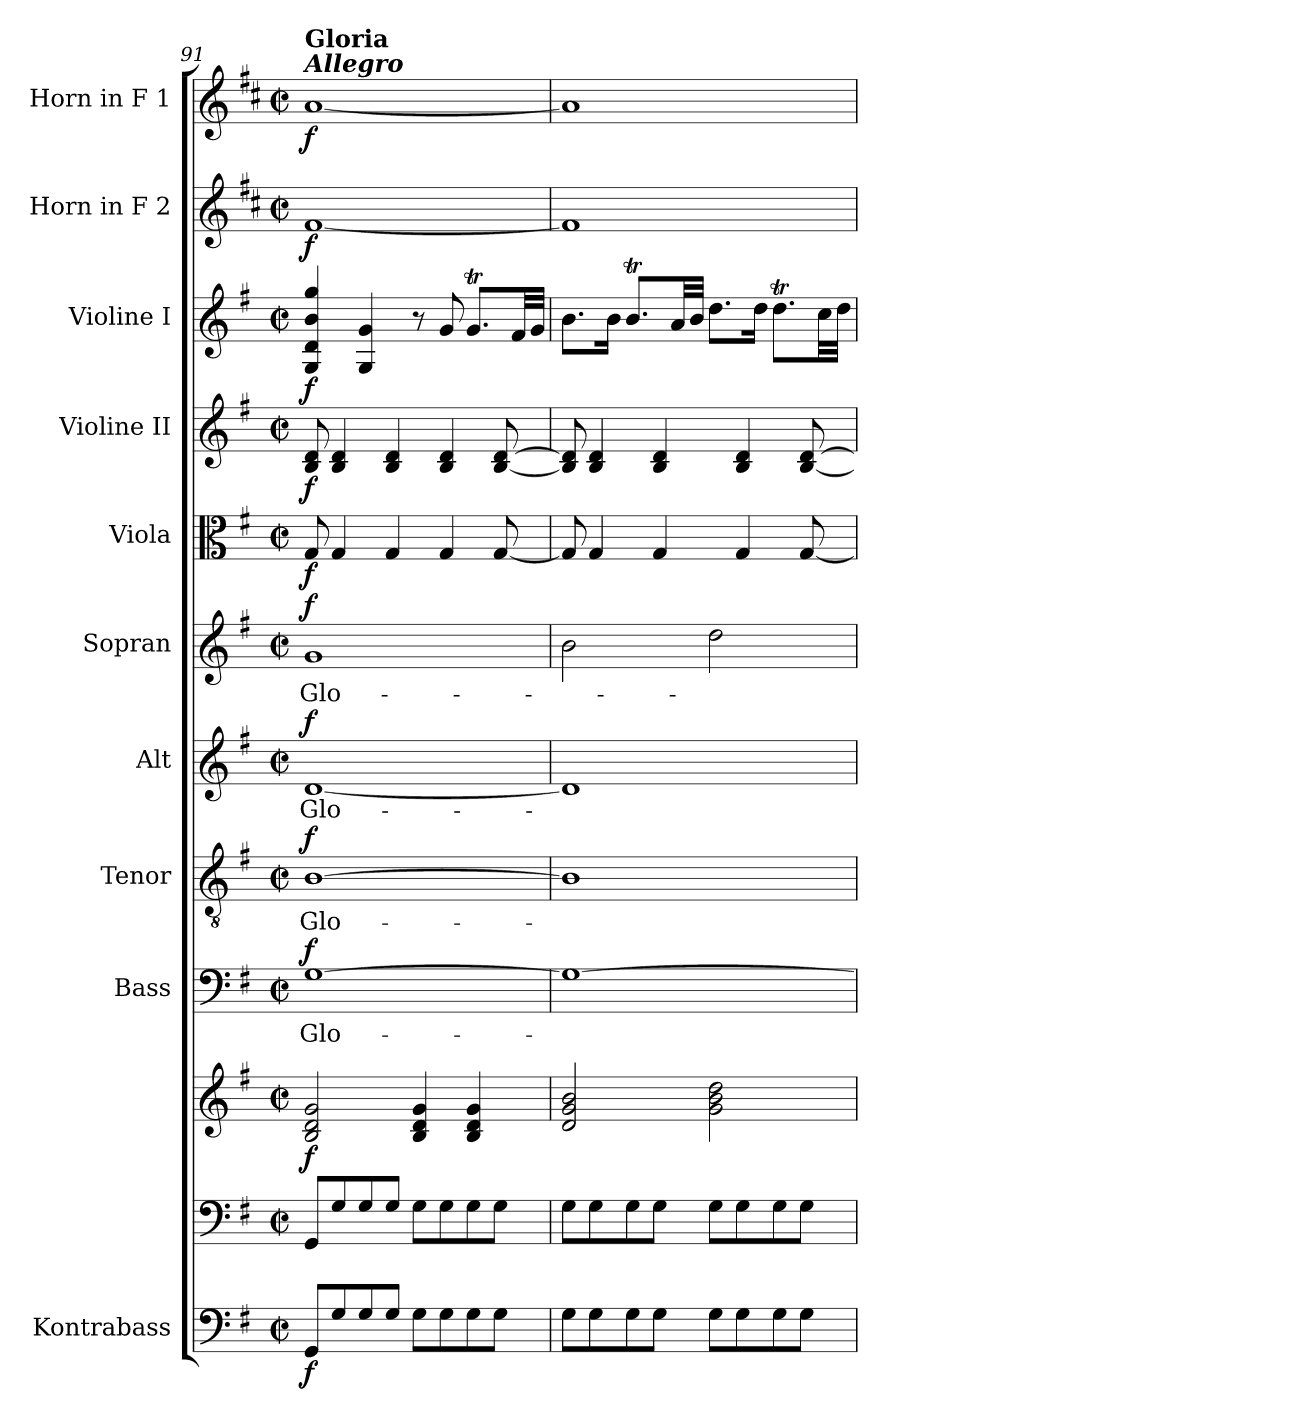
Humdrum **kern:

**kern	**dynam	**kern	**kern	**dynam	**kern	**text	**dynam	**kern	**text	**dynam	**kern	**text	**dynam	**kern	**text	**dynam	**kern	**dynam	**kern	**dynam	**kern	**dynam	**kern	**dynam	**kern	**dynam
*part11	*part11	*part10	*part10	*part10	*part9	*part9	*part9	*part8	*part8	*part8	*part7	*part7	*part7	*part6	*part6	*part6	*part5	*part5	*part4	*part4	*part3	*part3	*part2	*part2	*part1	*part1
*staff12	*staff12	*staff11	*staff10	*staff10/11	*staff9	*staff9	*staff9	*staff8	*staff8	*staff8	*staff7	*staff7	*staff7	*staff6	*staff6	*staff6	*staff5	*staff5	*staff4	*staff4	*staff3	*staff3	*staff2	*staff2	*staff1	*staff1
*I"Kontrabass	*	*	*	*	*I"Bass	*	*	*I"Tenor	*	*	*I"Alt	*	*	*I"Sopran	*	*	*I"Viola	*	*I"Violine II	*	*I"Violine I	*	*I"Horn in F 2	*	*I"Horn in F 1	*
*I'Kb.	*	*	*	*	*I'B.	*	*	*I'T.	*	*	*I'A.	*	*	*I'S.	*	*	*I'Vla.	*	*I'Vl. II	*	*I'Vl. I	*	*	*	*	*
!!LO:PB:g=z
*clefF4	*	*clefF4	*clefG2	*	*clefF4	*	*	*clefGv2	*	*	*clefG2	*	*	*clefG2	*	*	*clefC3	*	*clefG2	*	*clefG2	*	*clefG2	*	*clefG2	*
*ITrd7c12	*	*	*	*	*	*	*	*	*	*	*	*	*	*	*	*	*	*	*	*	*	*	*ITrd4c7	*	*ITrd4c7	*
*k[f#]	*	*k[f#]	*k[f#]	*	*k[f#]	*	*	*k[f#]	*	*	*k[f#]	*	*	*k[f#]	*	*	*k[f#]	*	*k[f#]	*	*k[f#]	*	*k[f#]	*	*k[f#]	*
*G:	*	*G:	*G:	*	*G:	*	*	*G:	*	*	*G:	*	*	*G:	*	*	*G:	*	*G:	*	*G:	*	*G:	*	*G:	*
*M2/2	*	*M2/2	*M2/2	*	*M2/2	*	*	*M2/2	*	*	*M2/2	*	*	*M2/2	*	*	*M2/2	*	*M2/2	*	*M2/2	*	*M2/2	*	*M2/2	*
*met(c|)	*	*met(c|)	*met(c|)	*	*met(c|)	*	*	*met(c|)	*	*	*met(c|)	*	*	*met(c|)	*	*	*met(c|)	*	*met(c|)	*	*met(c|)	*	*met(c|)	*	*met(c|)	*
=91	=91	=91	=91	=91	=91	=91	=91	=91	=91	=91	=91	=91	=91	=91	=91	=91	=91	=91	=91	=91	=91	=91	=91	=91	=91	=91
!	!	!	!	!	!	!	!	!	!	!	!	!	!	!	!	!	!	!	!	!	!	!	!	!	!LO:TX:a:Bi:t=Allegro	!
!	!	!	!	!	!	!	!	!	!	!	!	!	!	!	!	!	!	!	!	!	!	!	!	!	!LO:TX:a:B:t=Gloria	!
!	!LO:DY:b	!	!	!LO:DY:b	!	!LO:LY:b	!LO:DY:a	!	!LO:LY:b	!LO:DY:a	!	!LO:LY:b	!LO:DY:a	!	!LO:LY:b	!LO:DY:a	!	!LO:DY:b	!	!LO:DY:b	!	!LO:DY:b	!	!LO:DY:b	!	!LO:DY:b
8GGG/L	f	8GG/L	2B/ 2d/ 2g/	f	[1G	Glo-	f	[1B	Glo-	f	[1d	Glo-	f	1g	Glo-	f	8G/	f	8B/ 8d/	f	4G/ 4d/ 4b/ 4gg/	f	[1B	f	[1d	f
8GG/	.	8G/	.	.	.	.	.	.	.	.	.	.	.	.	.	.	4G/	.	4B/ 4d/	.	.	.	.	.	.	.
8GG/	.	8G/	.	.	.	.	.	.	.	.	.	.	.	.	.	.	.	.	.	.	4G/ 4g/	.	.	.	.	.
8GG/J	.	8G/J	.	.	.	.	.	.	.	.	.	.	.	.	.	.	4G/	.	4B/ 4d/	.	.	.	.	.	.	.
8GG\L	.	8G\L	4B/ 4d/ 4g/	.	.	.	.	.	.	.	.	.	.	.	.	.	.	.	.	.	8r	.	.	.	.	.
8GG\	.	8G\	.	.	.	.	.	.	.	.	.	.	.	.	.	.	4G/	.	4B/ 4d/	.	8g/	.	.	.	.	.
8GG\	.	8G\	4B/ 4d/ 4g/	.	.	.	.	.	.	.	.	.	.	.	.	.	.	.	.	.	8.gT/L	.	.	.	.	.
8GG\J	.	8G\J	.	.	.	.	.	.	.	.	.	.	.	.	.	.	[8G/	.	[8B/ [8d/	.	.	.	.	.	.	.
.	.	.	.	.	.	.	.	.	.	.	.	.	.	.	.	.	.	.	.	.	32f#/LL	.	.	.	.	.
.	.	.	.	.	.	.	.	.	.	.	.	.	.	.	.	.	.	.	.	.	32g/JJJ	.	.	.	.	.
=92	=92	=92	=92	=92	=92	=92	=92	=92	=92	=92	=92	=92	=92	=92	=92	=92	=92	=92	=92	=92	=92	=92	=92	=92	=92	=92
8GG\L	.	8G\L	2d/ 2g/ 2b/	.	1G_	.	.	1B]	.	.	1d]	.	.	2b\	.	.	8G/]	.	8B/] 8d/]	.	8.b\L	.	1B]	.	1d]	.
8GG\	.	8G\	.	.	.	.	.	.	.	.	.	.	.	.	.	.	4G/	.	4B/ 4d/	.	.	.	.	.	.	.
.	.	.	.	.	.	.	.	.	.	.	.	.	.	.	.	.	.	.	.	.	16b\Jk	.	.	.	.	.
8GG\	.	8G\	.	.	.	.	.	.	.	.	.	.	.	.	.	.	.	.	.	.	8.bt/L	.	.	.	.	.
8GG\J	.	8G\J	.	.	.	.	.	.	.	.	.	.	.	.	.	.	4G/	.	4B/ 4d/	.	.	.	.	.	.	.
.	.	.	.	.	.	.	.	.	.	.	.	.	.	.	.	.	.	.	.	.	32a/LL	.	.	.	.	.
.	.	.	.	.	.	.	.	.	.	.	.	.	.	.	.	.	.	.	.	.	32b/JJJ	.	.	.	.	.
8GG\L	.	8G\L	2g\ 2b\ 2dd\	.	.	.	.	.	.	.	.	.	.	2dd\	.	.	.	.	.	.	8.dd\L	.	.	.	.	.
8GG\	.	8G\	.	.	.	.	.	.	.	.	.	.	.	.	.	.	4G/	.	4B/ 4d/	.	.	.	.	.	.	.
.	.	.	.	.	.	.	.	.	.	.	.	.	.	.	.	.	.	.	.	.	16dd\Jk	.	.	.	.	.
8GG\	.	8G\	.	.	.	.	.	.	.	.	.	.	.	.	.	.	.	.	.	.	8.ddT\L	.	.	.	.	.
8GG\J	.	8G\J	.	.	.	.	.	.	.	.	.	.	.	.	.	.	[8G/	.	[8B/ [8d/	.	.	.	.	.	.	.
.	.	.	.	.	.	.	.	.	.	.	.	.	.	.	.	.	.	.	.	.	32cc\LL	.	.	.	.	.
.	.	.	.	.	.	.	.	.	.	.	.	.	.	.	.	.	.	.	.	.	32dd\JJJ	.	.	.	.	.
=	=	=	=	=	=	=	=	=	=	=	=	=	=	=	=	=	=	=	=	=	=	=	=	=	=	=
*-	*-	*-	*-	*-	*-	*-	*-	*-	*-	*-	*-	*-	*-	*-	*-	*-	*-	*-	*-	*-	*-	*-	*-	*-	*-	*-
